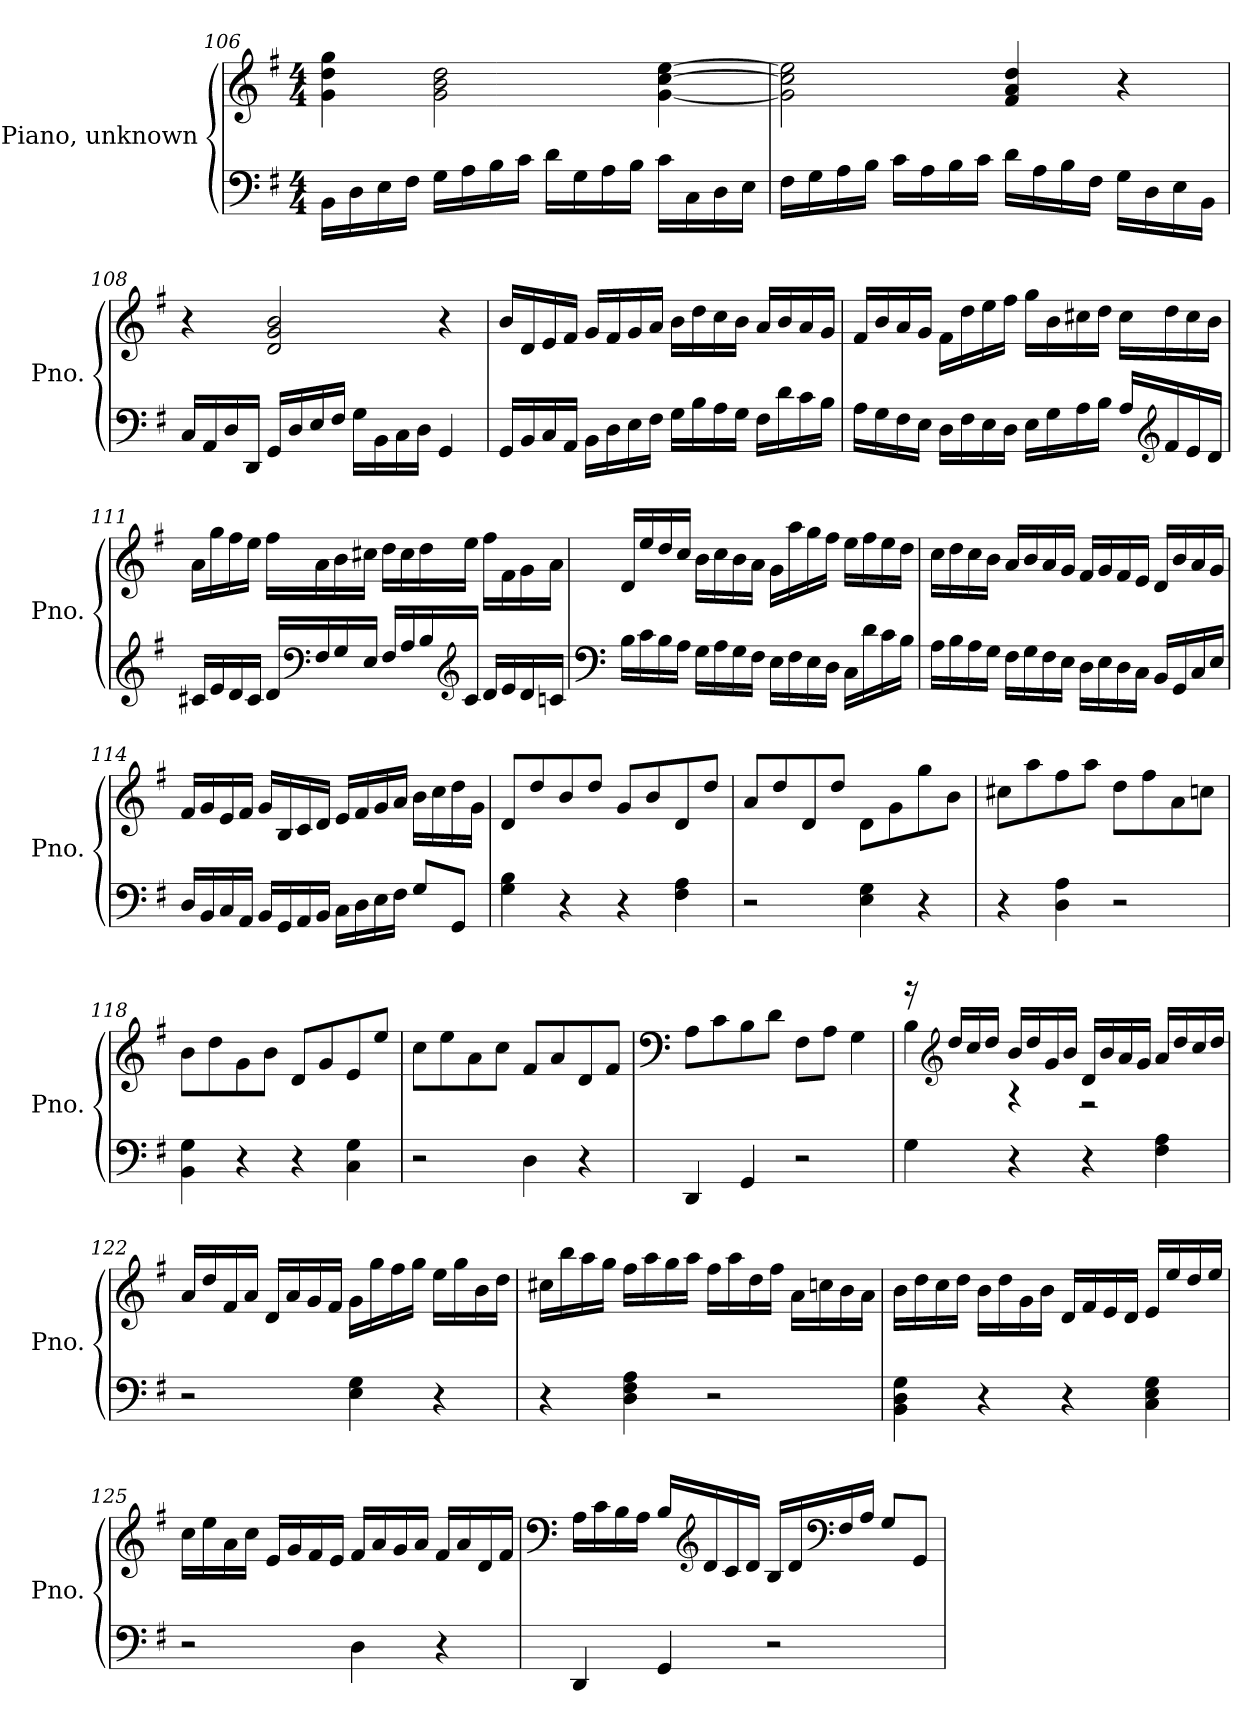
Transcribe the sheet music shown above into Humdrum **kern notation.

**kern	**kern
*part1	*part1
*staff2	*staff1
*I"Piano, unknown	*
*I'Pno.	*
!!LO:PB:g=z
*clefF4	*clefG2
*k[f#]	*k[f#]
*M4/4	*M4/4
=106	=106
16BB\LL	4g\ 4dd\ 4gg\
16D\	.
16E\	.
16F#\JJ	.
16G\LL	2g\ 2b\ 2dd\
16A\	.
16B\	.
16c\JJ	.
16d\LL	.
16G\	.
16A\	.
16B\JJ	.
16c\LL	[4g\ [4cc\ [4ee\
16C\	.
16D\	.
16E\JJ	.
=107	=107
16F#\LL	2g\] 2cc\] 2ee\]
16G\	.
16A\	.
16B\JJ	.
16c\LL	.
16A\	.
16B\	.
16c\JJ	.
16d\LL	4f#/ 4a/ 4dd/
16A\	.
16B\	.
16F#\JJ	.
16G\LL	4r
16D\	.
16E\	.
16BB\JJ	.
=108	=108
16C/LL	4r
16AA/	.
16D/	.
16DD/JJ	.
16GG/LL	2d/ 2g/ 2b/
16D/	.
16E/	.
16F#/JJ	.
16G\LL	.
16BB\	.
16C\	.
16D\JJ	.
4GG/	4r
!!LO:LB:g=z
=109	=109
16GG/LL	16b/LL
16BB/	16d/
16C/	16e/
16AA/JJ	16f#/JJ
16BB\LL	16g/LL
16D\	16f#/
16E\	16g/
16F#\JJ	16a/JJ
16G\LL	16b\LL
16B\	16dd\
16A\	16cc\
16G\JJ	16b\JJ
16F#\LL	16a/LL
16d\	16b/
16c\	16a/
16B\JJ	16g/JJ
=110	=110
16A\LL	16f#/LL
16G\	16b/
16F#\	16a/
16E\JJ	16g/JJ
16D\LL	16f#\LL
16F#\	16dd\
16E\	16ee\
16D\JJ	16ff#\JJ
16E\LL	16gg\LL
16G\	16b\
16A\	16cc#X\
16B\JJ	16dd\JJ
16A/LL	16cc#\LL
*clefG2	*
16f#/	16dd\
16e/	16cc#\
16d/JJ	16b\JJ
!!LO:LB:g=z
=111	=111
16c#X/LL	16a\LL
16e/	16gg\
16d/	16ff#\
16c#/JJ	16ee\JJ
16d/LL	16ff#\LL
*clefF4	*
16F#/	16a\
16G/	16b\
16E/JJ	16cc#X\JJ
16F#/LL	16dd\LL
16A/	16cc#\
16B/	16dd\
*clefG2	*
16c#/JJ	16ee\JJ
16d/LL	16ff#\LL
16e/	16f#\
16d/	16g\
16cn/JJ	16a\JJ
=112	=112
*clefF4	*
16B\LL	16d/LL
16c\	16ee/
16B\	16dd/
16A\JJ	16cc/JJ
16G\LL	16b\LL
16A\	16cc\
16G\	16b\
16F#\JJ	16a\JJ
16E\LL	16g\LL
16F#\	16aa\
16E\	16gg\
16D\JJ	16ff#\JJ
16C\LL	16ee\LL
16d\	16ff#\
16c\	16ee\
16B\JJ	16dd\JJ
!!LO:LB:g=z
=113	=113
16A\LL	16cc\LL
16B\	16dd\
16A\	16cc\
16G\JJ	16b\JJ
16F#\LL	16a/LL
16G\	16b/
16F#\	16a/
16E\JJ	16g/JJ
16D\LL	16f#/LL
16E\	16g/
16D\	16f#/
16C\JJ	16e/JJ
16BB/LL	16d/LL
16GG/	16b/
16C/	16a/
16E/JJ	16g/JJ
=114	=114
16D/LL	16f#/LL
16BB/	16g/
16C/	16e/
16AA/JJ	16f#/JJ
16BB/LL	16g/LL
16GG/	16B/
16AA/	16c/
16BB/JJ	16d/JJ
16C\LL	16e/LL
16D\	16f#/
16E\	16g/
16F#\JJ	16a/JJ
8G/L	16b\LL
.	16cc\
8GG/J	16dd\
.	16g\JJ
=115	=115
4G\ 4B\	8d/L
.	8dd/
4r	8b/
.	8dd/J
4r	8g/L
.	8b/
4F#\ 4A\	8d/
.	8dd/J
!!LO:LB:g=z
=116	=116
2r	8a/L
.	8dd/
.	8d/
.	8dd/J
4E\ 4G\	8d\L
.	8g\
4r	8gg\
.	8b\J
=117	=117
4r	8cc#X\L
.	8aa\
4D\ 4A\	8ff#\
.	8aa\J
2r	8dd\L
.	8ff#\
.	8a\
.	8ccn\J
=118	=118
4BB\ 4G\	8b\L
.	8dd\
4r	8g\
.	8b\J
4r	8d/L
.	8g/
4C\ 4G\	8e/
.	8ee/J
=119	=119
2r	8cc\L
.	8ee\
.	8a\
.	8cc\J
4D\	8f#/L
.	8a/
4r	8d/
.	8f#/J
=120	=120
*	*clefF4
4DD/	8A\L
.	8c\
4GG/	8B\
.	8d\J
2r	8F#\L
.	8A\J
.	4G\
!!LO:LB:g=z
=121	=121
*	*^
4G\	16r	4B\
*	*clefG2	*
.	16dd/LL	.
.	16cc/	.
.	16dd/JJ	.
4r	16b/LL	4r
.	16dd/	.
.	16g/	.
.	16b/JJ	.
4r	16d/LL	2r
.	16b/	.
.	16a/	.
.	16g/JJ	.
4F#\ 4A\	16a/LL	.
.	16dd/	.
.	16cc/	.
.	16dd/JJ	.
*	*v	*v
=122	=122
2r	16a/LL
.	16dd/
.	16f#/
.	16a/JJ
.	16d/LL
.	16a/
.	16g/
.	16f#/JJ
4E\ 4G\	16g\LL
.	16gg\
.	16ff#\
.	16gg\JJ
4r	16ee\LL
.	16gg\
.	16b\
.	16dd\JJ
!!LO:PB:g=z
=123	=123
4r	16cc#X\LL
.	16bb\
.	16aa\
.	16gg\JJ
4D\ 4F#\ 4A\	16ff#\LL
.	16aa\
.	16gg\
.	16aa\JJ
2r	16ff#\LL
.	16aa\
.	16dd\
.	16ff#\JJ
.	16a\LL
.	16ccn\
.	16b\
.	16a\JJ
=124	=124
4BB\ 4D\ 4G\	16b\LL
.	16dd\
.	16cc\
.	16dd\JJ
4r	16b\LL
.	16dd\
.	16g\
.	16b\JJ
4r	16d/LL
.	16f#/
.	16e/
.	16d/JJ
4C\ 4E\ 4G\	16e/LL
.	16ee/
.	16dd/
.	16ee/JJ
!!LO:LB:g=z
=125	=125
2r	16cc\LL
.	16ee\
.	16a\
.	16cc\JJ
.	16e/LL
.	16g/
.	16f#/
.	16e/JJ
4D\	16f#/LL
.	16a/
.	16g/
.	16a/JJ
4r	16f#/LL
.	16a/
.	16d/
.	16f#/JJ
=126	=126
*	*clefF4
4DD/	16A\LL
.	16c\
.	16B\
.	16A\JJ
4GG/	16B/LL
*	*clefG2
.	16d/
.	16c/
.	16d/JJ
2r	16B/LL
.	16d/
*	*clefF4
.	16F#/
.	16A/JJ
.	8G/L
.	8GG/J
=	=
*-	*-
